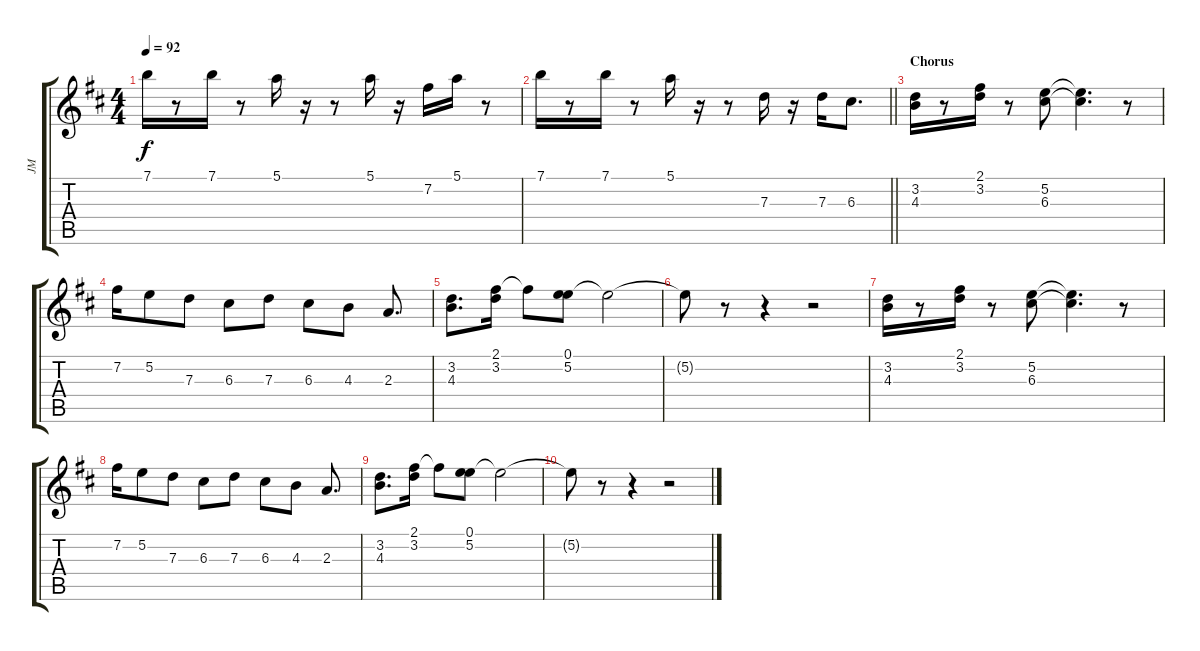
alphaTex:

\track ("JM" "JM") {instrument electricguitarjazz}
\staff {score tabs}
\tuning (E4 B3 G3 D3 A2 E2) {hide}
\ts (4 4)
\tempo 92
\clef g2
\ks d
7.1.16{dy f} r.8 7.1.16 r.8 5.1.16 r.16 r.8 5.1.16 r.16 7.2.16 5.1.16 r.8 |
\barLineRight lightlight
7.1.16 r.8 7.1.16 r.8 5.1.16 r.16 r.8 7.3.16 r.16 7.3.16 6.3.8{d} |
\section ("" "Chorus")
(3.2 4.3).16 r.8 (2.1 3.2).16 r.8 (5.2 6.3).8 (5.2{t} 6.3{t}).4{d} r.8 |
7.2.16 5.2.8 7.3.8 6.3.8 7.3.8 6.3.8 4.3.8 2.3.8{d} |
(3.2 4.3).8{d} (2.1 3.2).16 2.1{t}.8 (0.1 5.2).8 5.2{t}.2 |
5.2{t}.8 r.8 r.4 r.2 |
(3.2 4.3).16 r.8 (2.1 3.2).16 r.8 (5.2 6.3).8 (5.2{t} 6.3{t}).4{d} r.8 |
7.2.16 5.2.8 7.3.8 6.3.8 7.3.8 6.3.8 4.3.8 2.3.8{d} |
(3.2 4.3).8{d} (2.1 3.2).16 2.1{t}.8 (0.1 5.2).8 5.2{t}.2 |
5.2{t}.8 r.8 r.4 r.2
